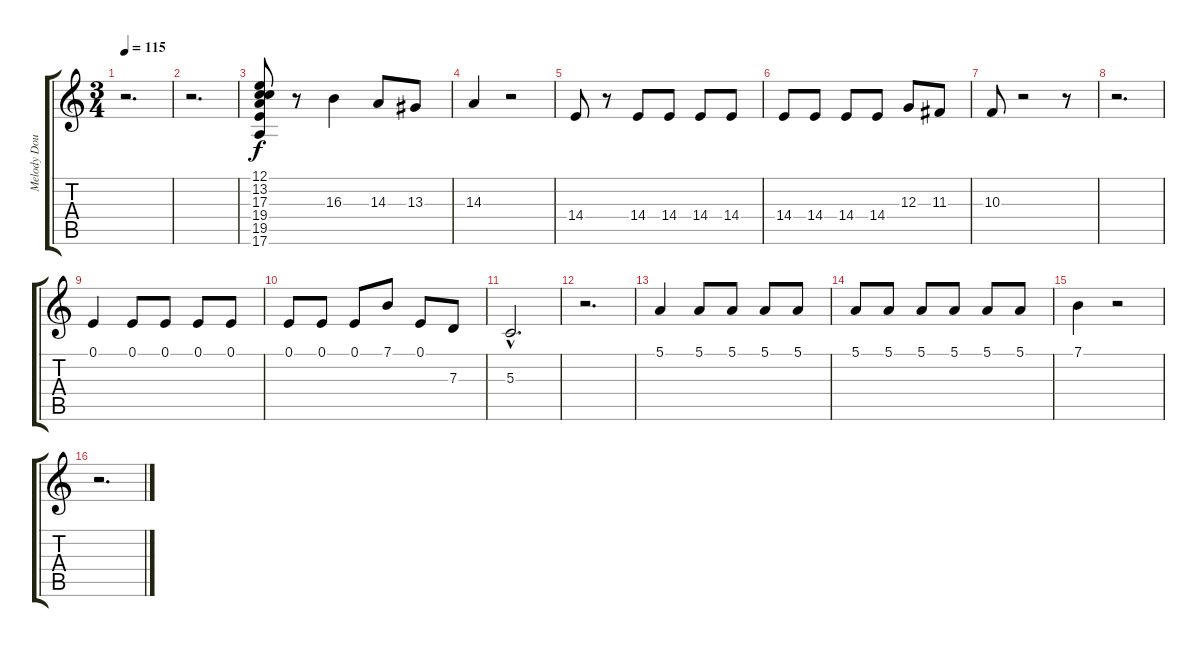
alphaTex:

\track ("Melody Doubled #1 " "Melody Dou") {instrument baritonesax}
\staff {score tabs}
\tuning (E4 B3 G3 D3 A2 E2) {hide}
\ts (3 4)
\tempo 115
\clef g2
\ks c
r.2{d dy f instrument baritonesax} |
r.2{d} |
(12.1 13.2 17.3 19.4 19.5 17.6).8 r.8 16.3.4 14.3.8 13.3.8 |
14.3.4 r.2 |
14.4.8 r.8 14.4.8 14.4.8 14.4.8 14.4.8 |
14.4.8 14.4.8 14.4.8 14.4.8 12.3.8 11.3.8 |
10.3.8 r.2 r.8 |
r.2{d} |
0.1.4 0.1.8 0.1.8 0.1.8 0.1.8 |
0.1.8 0.1.8 0.1.8 7.1.8 0.1.8 7.3.8 |
5.3{hac}.2{d} |
r.2{d} |
5.1.4 5.1.8 5.1.8 5.1.8 5.1.8 |
5.1.8 5.1.8 5.1.8 5.1.8 5.1.8 5.1.8 |
7.1.4 r.2 |
r.2{d}
